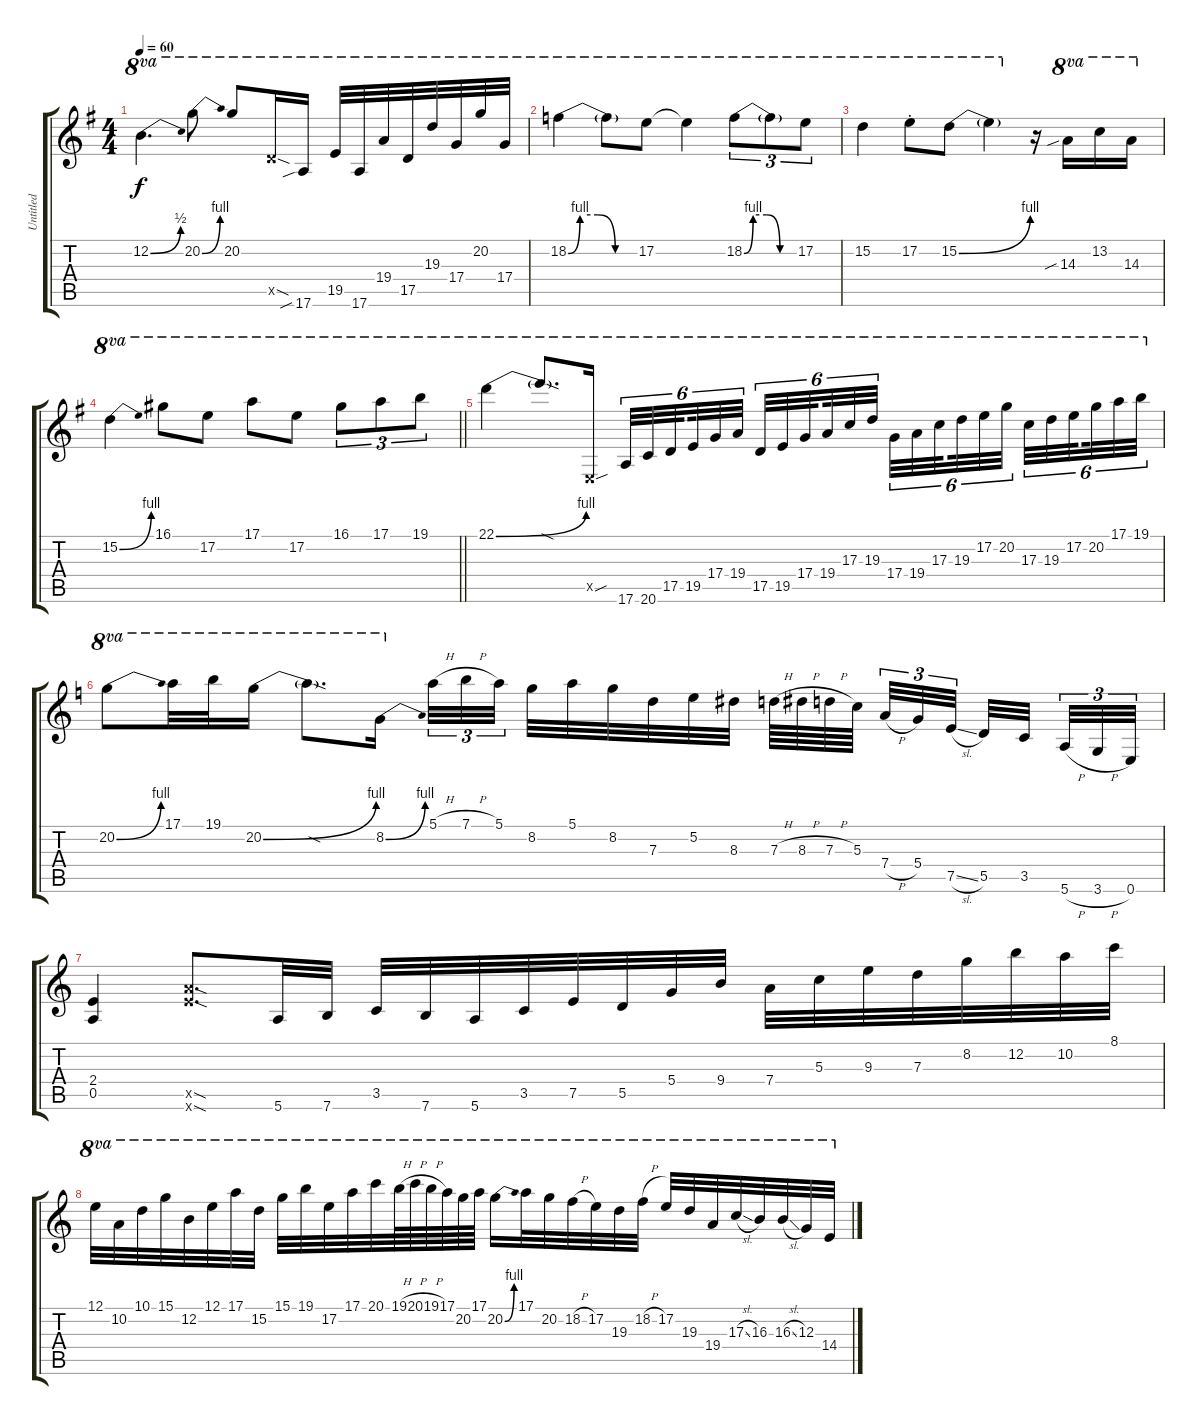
\track ("Untitled" "Untitled") {instrument overdrivenguitar}
\staff {score tabs}
\tuning (E4 B3 G3 D3 A2 E2) {hide}
\ts (4 4)
\tempo 60
\clef g2
\ks g
12.2{be (bend 0 0 60 2)}.4{d ot 8va dy f} 20.2{be (bend 0 0 60 4)}.8{ot 8va} 20.2.8{ot 8va} 17.5{sod x}.16{ot 8va} 17.6{sib}.16{ot 8va} 19.5.32{ot 8va} 17.6.32{ot 8va} 19.4.32{ot 8va} 17.5.32{ot 8va} 19.3.32{ot 8va} 17.4.32{ot 8va} 20.2.32{ot 8va} 17.4.32{ot 8va} |
18.2{be (custom 0 0 10 4 25 4 40 0 60 0)}.4{ot 8va} 18.2{t}.8{ot 8va} 17.2.8{ot 8va} 17.2{t}.4{ot 8va} 18.2{be (custom 0 0 10 4 25 4 40 0 60 0)}.8{tu (3 2) ot 8va} 18.2{t}.8{tu (3 2) ot 8va} 17.2.8{tu (3 2) ot 8va} |
15.2.4{ot 8va} 17.2{st}.8{ot 8va} 15.2{be (bend 0 0 60 4)}.8{ot 8va} 15.2{t}.4{ot 8va} r.16 14.3{sib}.16{ot 8va} 13.2.16{ot 8va} 14.3.16{ot 8va} |
\barLineRight lightlight
15.2{be (bend 0 0 60 4)}.4{ot 8va} 16.1.8{ot 8va} 17.2.8{ot 8va} 17.1.8{ot 8va} 17.2.8{ot 8va} 16.1.8{tu (3 2) ot 8va} 17.1.8{tu (3 2) ot 8va} 19.1.8{tu (3 2) ot 8va} |
22.1{be (bend 0 0 60 4)}.4{ot 8va} 22.1{sod t}.8{d ot 8va} 7.5{sou x}.16{ot 8va} 17.6.32{tu (6 4) ot 8va} 20.6.32{tu (6 4) ot 8va} 17.5.32{tu (6 4) ot 8va beam splitsecondary} 19.5.32{tu (6 4) ot 8va} 17.4.32{tu (6 4) ot 8va} 19.4.32{tu (6 4) ot 8va beam splitsecondary} 17.5.32{tu (6 4) ot 8va} 19.5.32{tu (6 4) ot 8va} 17.4.32{tu (6 4) ot 8va beam splitsecondary} 19.4.32{tu (6 4) ot 8va} 17.3.32{tu (6 4) ot 8va} 19.3.32{tu (6 4) ot 8va} 17.4.32{tu (6 4) ot 8va} 19.4.32{tu (6 4) ot 8va} 17.3.32{tu (6 4) ot 8va beam splitsecondary} 19.3.32{tu (6 4) ot 8va} 17.2.32{tu (6 4) ot 8va} 20.2.32{tu (6 4) ot 8va beam splitsecondary} 17.3.32{tu (6 4) ot 8va} 19.3.32{tu (6 4) ot 8va} 17.2.32{tu (6 4) ot 8va beam splitsecondary} 20.2.32{tu (6 4) ot 8va} 17.1.32{tu (6 4) ot 8va} 19.1.32{tu (6 4) ot 8va} |
\ks c
20.2{be (bend 0 0 60 4)}.8{ot 8va} 17.1.32{ot 8va} 19.1.32{ot 8va} 20.2{be (bend 0 0 60 4)}.16{ot 8va} 20.2{sod t}.8{d ot 8va} 8.2{be (bend 0 0 60 4)}.16{ot 8va} 5.1{h}.32{tu (3 2)} 7.1{h}.32{tu (3 2)} 5.1.32{tu (3 2) beam splitsecondary} 8.2.32 5.1.32 8.2.32 7.3.32 5.2.32 8.3.32 7.3{h}.64 8.3{h}.64 7.3{h}.64 5.3.64{beam splitsecondary} 7.4{h}.32{tu (3 2)} 5.4.32{tu (3 2)} 7.5{sl}.32{tu (3 2) beam splitsecondary} 5.5.32 3.5.32{beam splitsecondary} 5.6{h}.32{tu (3 2)} 3.6{h}.32{tu (3 2)} 0.6.32{tu (3 2)} |
(2.4 0.5).4 (12.5{sod x} 12.6{sod x}).8{d} 5.6.32 7.6.32 3.5.32 7.6.32 5.6.32 3.5.32 7.5.32 5.5.32 5.4.32 9.4.32 7.4.32 5.3.32 9.3.32 7.3.32 8.2.32 12.2.32 10.2.32 8.1.32 |
12.1.32{ot 8va} 10.2.32{ot 8va} 10.1.32{ot 8va} 15.1.32{ot 8va} 12.2.32{ot 8va} 12.1.32{ot 8va} 17.1.32{ot 8va} 15.2.32{ot 8va} 15.1.32{ot 8va} 19.1.32{ot 8va} 17.2.32{ot 8va} 17.1.32{ot 8va} 20.1.32{ot 8va} 19.1{h}.64{ot 8va} 20.1{h}.64{ot 8va} 19.1{h}.64{ot 8va} 17.1.64{ot 8va} 20.2.64{ot 8va} 17.1.64{ot 8va} 20.2{be (bend 0 0 60 4)}.16{ot 8va} 17.1.32{ot 8va} 20.2.32{ot 8va} 18.2{h}.32{ot 8va} 17.2.32{ot 8va} 19.3.32{ot 8va} 18.2{h}.32{ot 8va} 17.2.32{ot 8va} 19.3.32{ot 8va} 19.4.32{ot 8va} 17.3{sl}.32{ot 8va} 16.3.32{ot 8va} 16.3{sl}.32{ot 8va} 12.3.32{ot 8va} 14.4.32{ot 8va}
